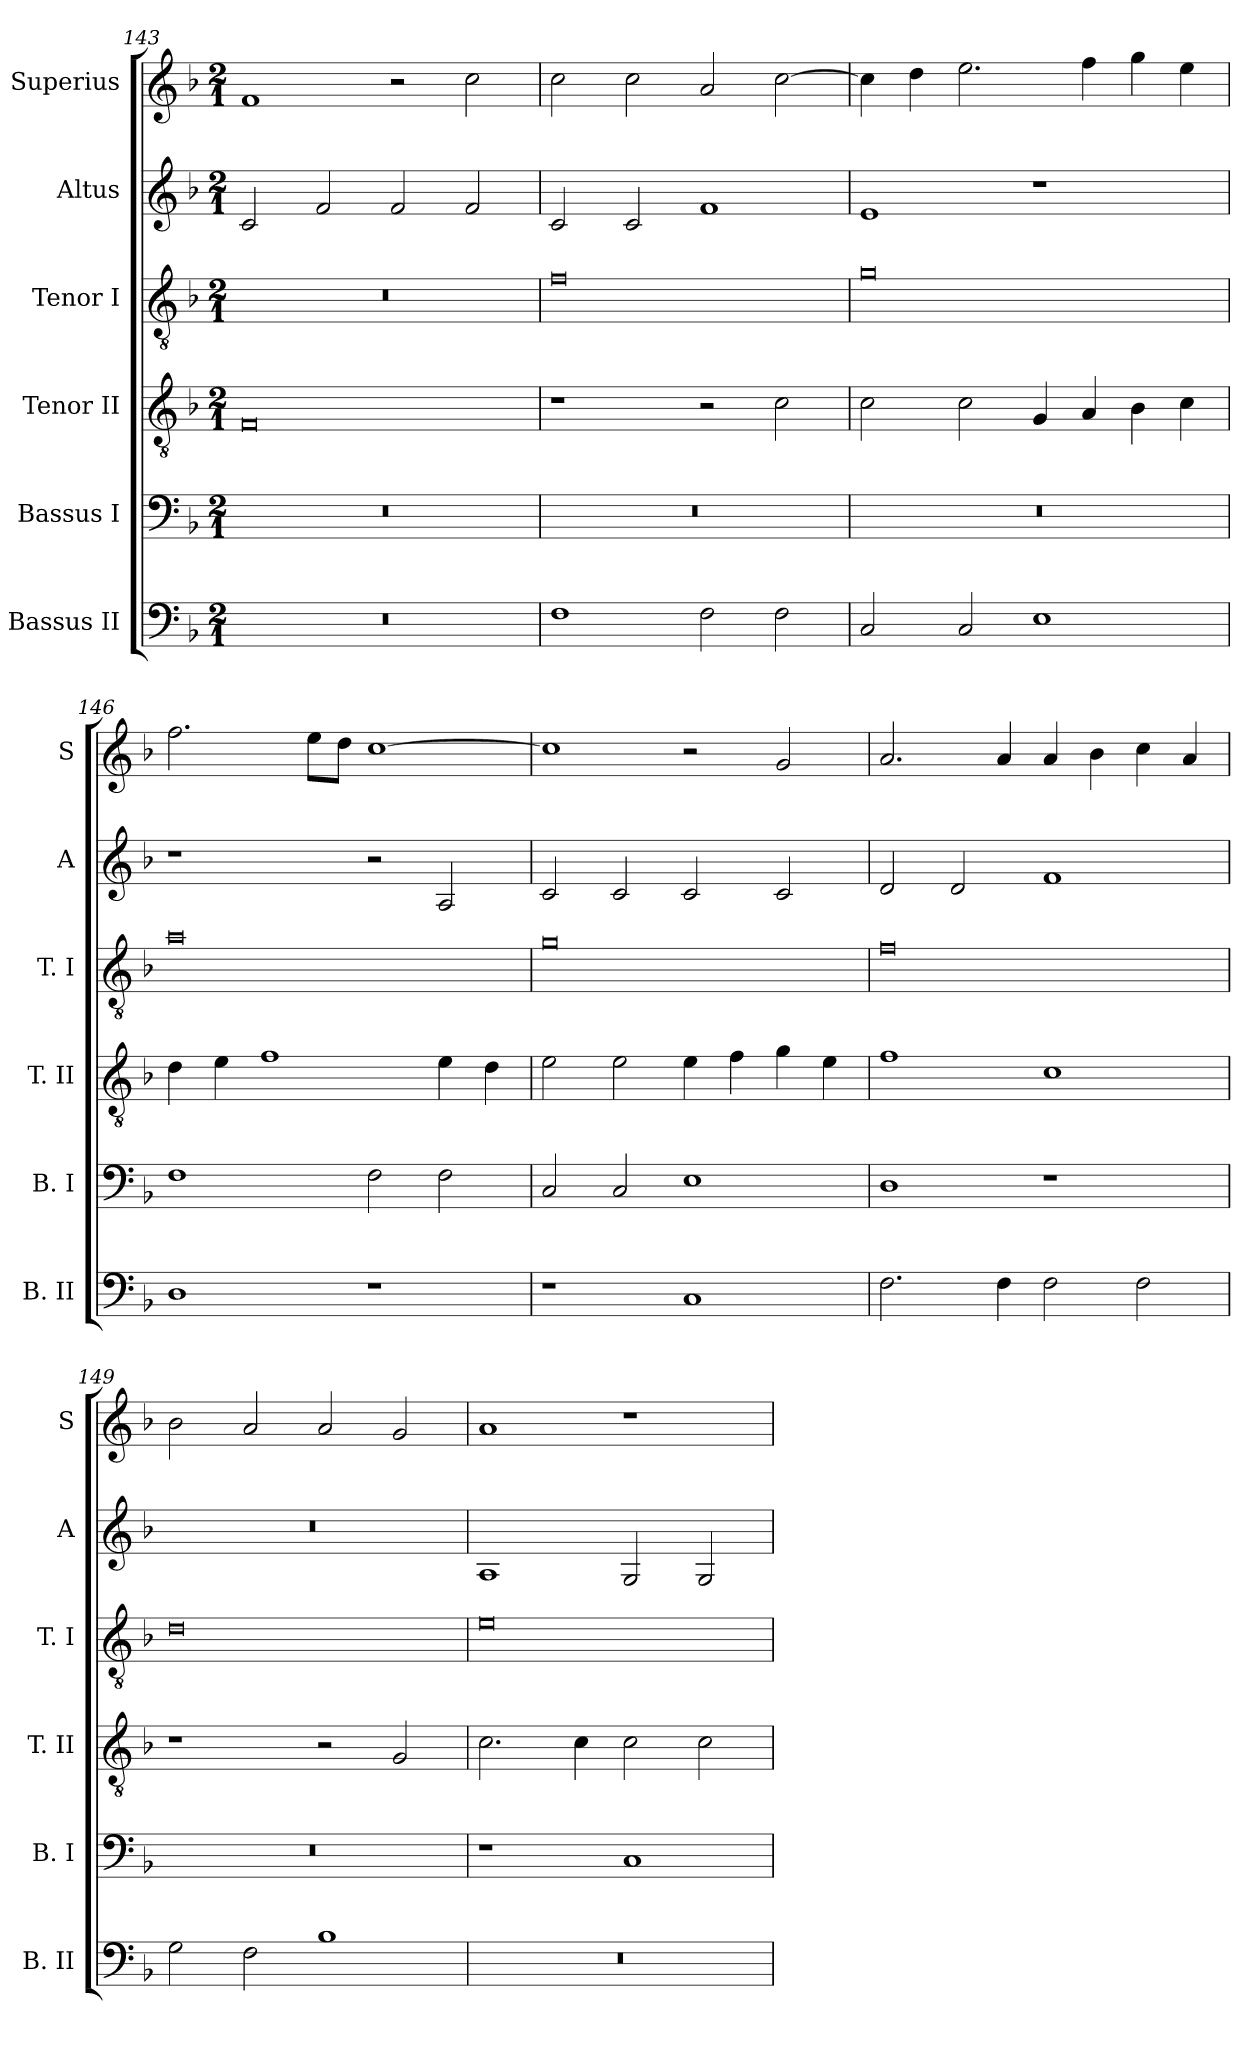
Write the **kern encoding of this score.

**kern	**kern	**kern	**kern	**kern	**kern
*part6	*part5	*part4	*part3	*part2	*part1
*staff6	*staff5	*staff4	*staff3	*staff2	*staff1
*I"Bassus II	*I"Bassus I	*I"Tenor II	*I"Tenor I	*I"Altus	*I"Superius
*I'B. II	*I'B. I	*I'T. II	*I'T. I	*I'A	*I'S
*clefF4	*clefF4	*clefGv2	*clefGv2	*clefG2	*clefG2
*k[b-]	*k[b-]	*k[b-]	*k[b-]	*k[b-]	*k[b-]
*F:	*F:	*F:	*F:	*F:	*F:
*M2/1	*M2/1	*M2/1	*M2/1	*M2/1	*M2/1
=143	=143	=143	=143	=143	=143
0r	0r	0F	0r	2c	1f
.	.	.	.	2f	.
.	.	.	.	2f	2r
.	.	.	.	2f	2cc
=144	=144	=144	=144	=144	=144
1F	0r	1r	0f	2c	2cc
.	.	.	.	2c	2cc
2F	.	2r	.	1f	2a
2F	.	2c	.	.	[2cc
=145	=145	=145	=145	=145	=145
2C	0r	2c	0g	1e	4cc]
.	.	.	.	.	4dd
2C	.	2c	.	.	2.ee
1E	.	4G	.	1r	.
.	.	4A	.	.	4ff
.	.	4B-	.	.	4gg
.	.	4c	.	.	4ee
=146	=146	=146	=146	=146	=146
1D	1F	4d	0a	1r	2.ff
.	.	4e	.	.	.
.	.	1f	.	.	.
.	.	.	.	.	8eeL
.	.	.	.	.	8ddJ
1r	2F	.	.	2r	[1cc
.	2F	4e	.	2A	.
.	.	4d	.	.	.
=147	=147	=147	=147	=147	=147
1r	2C	2e	0g	2c	1cc]
.	2C	2e	.	2c	.
1C	1E	4e	.	2c	2r
.	.	4f	.	.	.
.	.	4g	.	2c	2g
.	.	4e	.	.	.
=148	=148	=148	=148	=148	=148
2.F	1D	1f	0f	2d	2.a
.	.	.	.	2d	.
4F	.	.	.	.	4a
2F	1r	1c	.	1f	4a
.	.	.	.	.	4b-
2F	.	.	.	.	4cc
.	.	.	.	.	4a
=149	=149	=149	=149	=149	=149
2G	0r	1r	0d	0r	2b-
2F	.	.	.	.	2a
1B-	.	2r	.	.	2a
.	.	2G	.	.	2g
=150	=150	=150	=150	=150	=150
0r	1r	2.c	0e	1A	1a
.	.	4c	.	.	.
.	1C	2c	.	2G	1r
.	.	2c	.	2G	.
=	=	=	=	=	=
*-	*-	*-	*-	*-	*-
